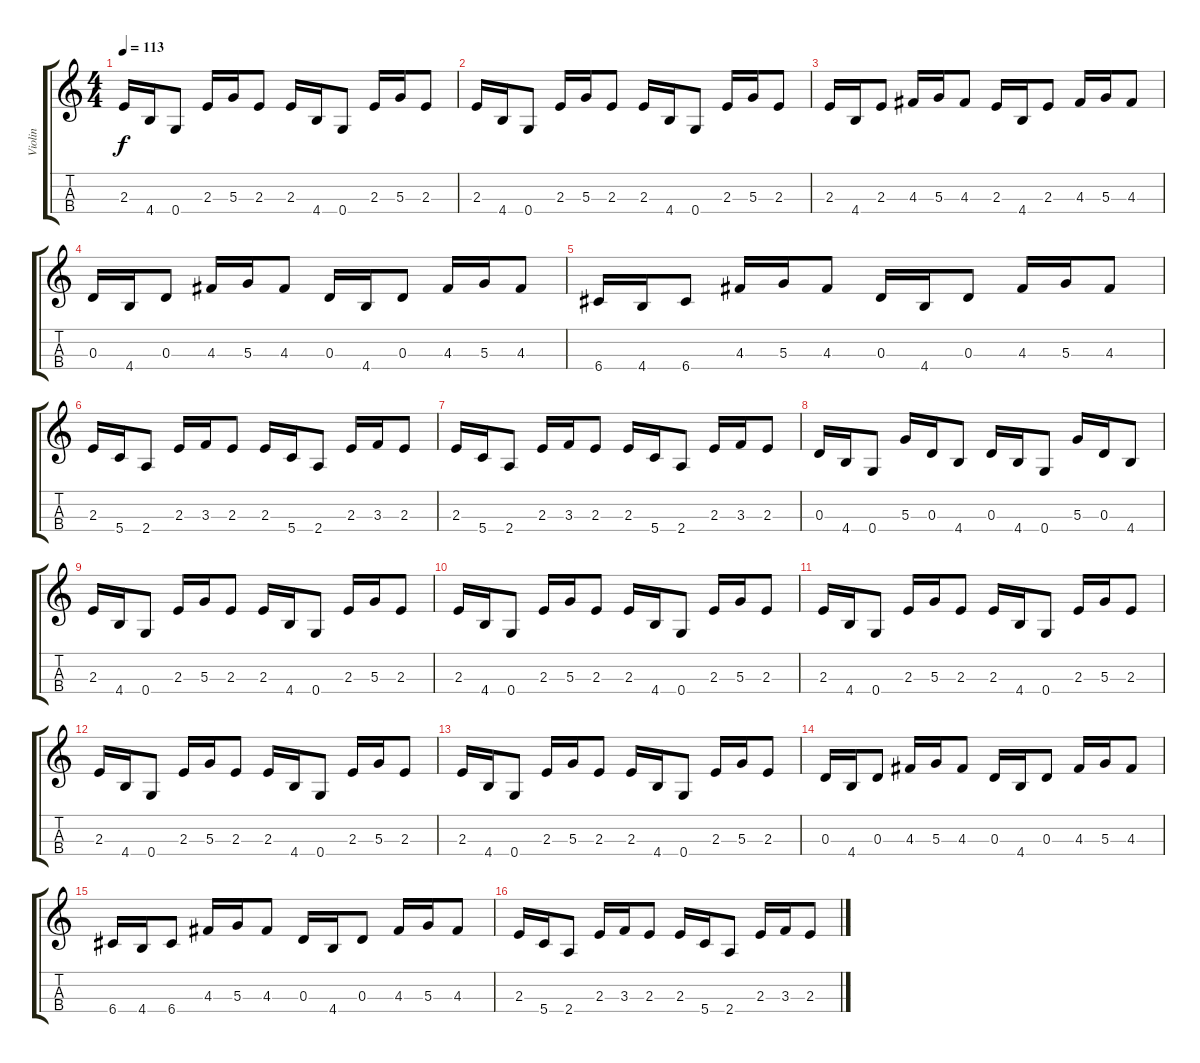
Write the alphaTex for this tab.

\track ("Violin" "Violin") {instrument violin}
\staff {score tabs}
\tuning (E5 A4 D4 G3) {hide}
\ts (4 4)
\tempo 113
\clef g2
\ks c
2.3.16{dy f} 4.4.16 0.4.8 2.3.16 5.3.16 2.3.8 2.3.16 4.4.16 0.4.8 2.3.16 5.3.16 2.3.8 |
2.3.16 4.4.16 0.4.8 2.3.16 5.3.16 2.3.8 2.3.16 4.4.16 0.4.8 2.3.16 5.3.16 2.3.8 |
2.3.16 4.4.16 2.3.8 4.3.16 5.3.16 4.3.8 2.3.16 4.4.16 2.3.8 4.3.16 5.3.16 4.3.8 |
0.3.16 4.4.16 0.3.8 4.3.16 5.3.16 4.3.8 0.3.16 4.4.16 0.3.8 4.3.16 5.3.16 4.3.8 |
6.4.16 4.4.16 6.4.8 4.3.16 5.3.16 4.3.8 0.3.16 4.4.16 0.3.8 4.3.16 5.3.16 4.3.8 |
2.3.16 5.4.16 2.4.8 2.3.16 3.3.16 2.3.8 2.3.16 5.4.16 2.4.8 2.3.16 3.3.16 2.3.8 |
2.3.16 5.4.16 2.4.8 2.3.16 3.3.16 2.3.8 2.3.16 5.4.16 2.4.8 2.3.16 3.3.16 2.3.8 |
0.3.16 4.4.16 0.4.8 5.3.16 0.3.16 4.4.8 0.3.16 4.4.16 0.4.8 5.3.16 0.3.16 4.4.8 |
2.3.16 4.4.16 0.4.8 2.3.16 5.3.16 2.3.8 2.3.16 4.4.16 0.4.8 2.3.16 5.3.16 2.3.8 |
2.3.16 4.4.16 0.4.8 2.3.16 5.3.16 2.3.8 2.3.16 4.4.16 0.4.8 2.3.16 5.3.16 2.3.8 |
2.3.16 4.4.16 0.4.8 2.3.16 5.3.16 2.3.8 2.3.16 4.4.16 0.4.8 2.3.16 5.3.16 2.3.8 |
2.3.16 4.4.16 0.4.8 2.3.16 5.3.16 2.3.8 2.3.16 4.4.16 0.4.8 2.3.16 5.3.16 2.3.8 |
2.3.16 4.4.16 0.4.8 2.3.16 5.3.16 2.3.8 2.3.16 4.4.16 0.4.8 2.3.16 5.3.16 2.3.8 |
0.3.16 4.4.16 0.3.8 4.3.16 5.3.16 4.3.8 0.3.16 4.4.16 0.3.8 4.3.16 5.3.16 4.3.8 |
6.4.16 4.4.16 6.4.8 4.3.16 5.3.16 4.3.8 0.3.16 4.4.16 0.3.8 4.3.16 5.3.16 4.3.8 |
2.3.16 5.4.16 2.4.8 2.3.16 3.3.16 2.3.8 2.3.16 5.4.16 2.4.8 2.3.16 3.3.16 2.3.8
